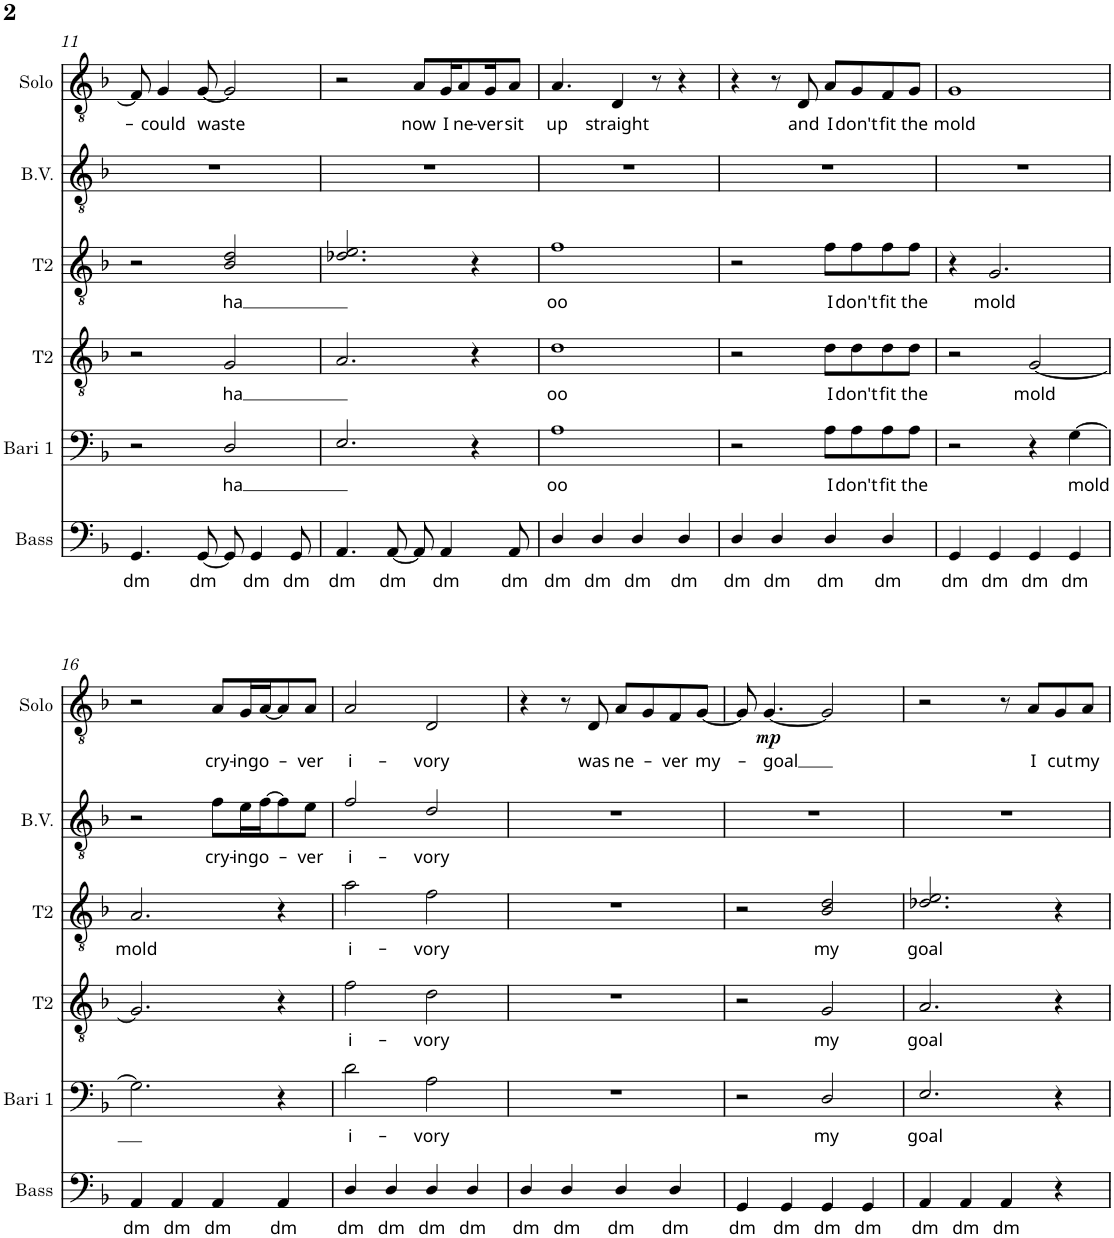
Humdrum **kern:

**kern	**text	**kern	**text	**kern	**text	**kern	**text	**kern	**text	**kern	**text	**dynam
*part6	*part6	*part5	*part5	*part4	*part4	*part3	*part3	*part2	*part2	*part1	*part1	*part1
*staff6	*staff6	*staff5	*staff5	*staff4	*staff4	*staff3	*staff3	*staff2	*staff2	*staff1	*staff1	*staff1
*I"Bass Guitar	*	*I"Baritone 1	*	*I"Tenor 2	*	*I"Tenor 1	*	*I"Backing Vocals	*	*I"Solo	*	*
*I'Bass	*	*I'Bari 1	*	*I'T2	*	*I'T2	*	*I'B.V.	*	*I'Solo	*	*
!!LO:PB:g=z
*clefF4	*	*clefF4	*	*clefGv2	*	*clefGv2	*	*clefGv2	*	*clefGv2	*	*
*Trd7c12	*	*	*	*	*	*	*	*	*	*	*	*
*k[b-]	*	*k[b-]	*	*k[b-]	*	*k[b-]	*	*k[b-]	*	*k[b-]	*	*
*M4/4	*	*M4/4	*	*M4/4	*	*M4/4	*	*M4/4	*	*M4/4	*	*
=11	=11	=11	=11	=11	=11	=11	=11	=11	=11	=11	=11	=11
!	!LO:LY:b	!	!	!	!	!	!	!	!	!	!	!
4.GG/	dm	2r	.	2r	.	2r	.	1r	.	8F/]	.	.
!	!	!	!	!	!	!	!	!	!	!	!LO:LY:b	!
.	.	.	.	.	.	.	.	.	.	4G/	-could	.
!	!LO:LY:b	!	!	!	!	!	!	!	!	!	!LO:LY:b	!
[8GG/	dm	.	.	.	.	.	.	.	.	[8G/	waste	.
!	!	!	!LO:LY:b	!	!LO:LY:b	!	!LO:LY:b	!	!	!	!	!
8GG/]	.	2D/	ha	2G/	ha	2B-/ 2d/	ha	.	.	2G/]	.	.
!	!LO:LY:b	!	!	!	!	!	!	!	!	!	!	!
4GG/	dm	.	.	.	.	.	.	.	.	.	.	.
!	!LO:LY:b	!	!	!	!	!	!	!	!	!	!	!
8GG/	dm	.	.	.	.	.	.	.	.	.	.	.
=12	=12	=12	=12	=12	=12	=12	=12	=12	=12	=12	=12	=12
!	!LO:LY:b	!	!	!	!	!	!	!	!	!	!	!
4.AA/	dm	2.E/	.	2.A/	.	2.d-X/ 2.e/	.	1r	.	2r	.	.
!	!LO:LY:b	!	!	!	!	!	!	!	!	!	!	!
[8AA/	dm	.	.	.	.	.	.	.	.	.	.	.
!	!	!	!	!	!	!	!	!	!	!	!LO:LY:b	!
8AA/]	.	.	.	.	.	.	.	.	.	8A/L	now	.
!	!LO:LY:b	!	!	!	!	!	!	!	!	!	!LO:LY:b	!
4AA/	dm	.	.	.	.	.	.	.	.	16G/K	I	.
!	!	!	!	!	!	!	!	!	!	!	!LO:LY:b	!
.	.	.	.	.	.	.	.	.	.	8A/	ne-	.
.	.	4r	.	4r	.	4r	.	.	.	.	.	.
!	!	!	!	!	!	!	!	!	!	!	!LO:LY:b	!
.	.	.	.	.	.	.	.	.	.	16G/K	-ver	.
!	!LO:LY:b	!	!	!	!	!	!	!	!	!	!LO:LY:b	!
8AA/	dm	.	.	.	.	.	.	.	.	8A/J	sit	.
=13	=13	=13	=13	=13	=13	=13	=13	=13	=13	=13	=13	=13
!	!LO:LY:b	!	!LO:LY:b	!	!LO:LY:b	!	!LO:LY:b	!	!	!	!LO:LY:b	!
4D/	dm	1A	oo	1d	oo	1f	oo	1r	.	4.A/	up	.
!	!LO:LY:b	!	!	!	!	!	!	!	!	!	!	!
4D/	dm	.	.	.	.	.	.	.	.	.	.	.
!	!	!	!	!	!	!	!	!	!	!	!LO:LY:b	!
.	.	.	.	.	.	.	.	.	.	4D/	straight	.
!	!LO:LY:b	!	!	!	!	!	!	!	!	!	!	!
4D/	dm	.	.	.	.	.	.	.	.	.	.	.
.	.	.	.	.	.	.	.	.	.	8r	.	.
!	!LO:LY:b	!	!	!	!	!	!	!	!	!	!	!
4D/	dm	.	.	.	.	.	.	.	.	4r	.	.
=14	=14	=14	=14	=14	=14	=14	=14	=14	=14	=14	=14	=14
!	!LO:LY:b	!	!	!	!	!	!	!	!	!	!	!
4D/	dm	2r	.	2r	.	2r	.	1r	.	4r	.	.
!	!LO:LY:b	!	!	!	!	!	!	!	!	!	!	!
4D/	dm	.	.	.	.	.	.	.	.	8r	.	.
!	!	!	!	!	!	!	!	!	!	!	!LO:LY:b	!
.	.	.	.	.	.	.	.	.	.	8D/	and	.
!	!LO:LY:b	!	!LO:LY:b	!	!LO:LY:b	!	!LO:LY:b	!	!	!	!LO:LY:b	!
4D/	dm	8A\L	I	8d\L	I	8f\L	I	.	.	8A/L	I	.
!	!	!	!LO:LY:b	!	!LO:LY:b	!	!LO:LY:b	!	!	!	!LO:LY:b	!
.	.	8A\	don't	8d\	don't	8f\	don't	.	.	8G/	don't	.
!	!LO:LY:b	!	!LO:LY:b	!	!LO:LY:b	!	!LO:LY:b	!	!	!	!LO:LY:b	!
4D/	dm	8A\	fit	8d\	fit	8f\	fit	.	.	8F/	fit	.
!	!	!	!LO:LY:b	!	!LO:LY:b	!	!LO:LY:b	!	!	!	!LO:LY:b	!
.	.	8A\J	the	8d\J	the	8f\J	the	.	.	8G/J	the	.
=15	=15	=15	=15	=15	=15	=15	=15	=15	=15	=15	=15	=15
!	!LO:LY:b	!	!	!	!	!	!	!	!	!	!LO:LY:b	!
4GG/	dm	2r	.	2r	.	4r	.	1r	.	1G	mold	.
!	!LO:LY:b	!	!	!	!	!	!LO:LY:b	!	!	!	!	!
4GG/	dm	.	.	.	.	2.G/	mold	.	.	.	.	.
!	!LO:LY:b	!	!	!	!LO:LY:b	!	!	!	!	!	!	!
4GG/	dm	4r	.	[2G/	mold	.	.	.	.	.	.	.
!	!LO:LY:b	!	!LO:LY:b	!	!	!	!	!	!	!	!	!
4GG/	dm	[4G\	mold	.	.	.	.	.	.	.	.	.
!!LO:LB:g=z
=16	=16	=16	=16	=16	=16	=16	=16	=16	=16	=16	=16	=16
!	!LO:LY:b	!	!	!	!	!	!LO:LY:b	!	!	!	!	!
4AA/	dm	2.G\]	.	2.G/]	.	2.A/	mold	2r	.	2r	.	.
!	!LO:LY:b	!	!	!	!	!	!	!	!	!	!	!
4AA/	dm	.	.	.	.	.	.	.	.	.	.	.
!	!LO:LY:b	!	!	!	!	!	!	!	!LO:LY:b	!	!LO:LY:b	!
4AA/	dm	.	.	.	.	.	.	8f\L	cry-	8A/L	cry-	.
!	!	!	!	!	!	!	!	!	!LO:LY:b	!	!LO:LY:b	!
.	.	.	.	.	.	.	.	16e\L	-ing	16G/L	-ing	.
!	!	!	!	!	!	!	!	!	!LO:LY:b	!	!LO:LY:b	!
.	.	.	.	.	.	.	.	[16f\J	o-	[16A/J	o-	.
!	!LO:LY:b	!	!	!	!	!	!	!	!	!	!	!
4AA/	dm	4r	.	4r	.	4r	.	8f\]	.	8A/]	.	.
!	!	!	!	!	!	!	!	!	!LO:LY:b	!	!LO:LY:b	!
.	.	.	.	.	.	.	.	8e\J	-ver	8A/J	-ver	.
=17	=17	=17	=17	=17	=17	=17	=17	=17	=17	=17	=17	=17
!	!LO:LY:b	!	!LO:LY:b	!	!LO:LY:b	!	!LO:LY:b	!	!LO:LY:b	!	!LO:LY:b	!
4D/	dm	2d\	i-	2f\	i-	2a\	i-	2f/	i-	2A/	i-	.
!	!LO:LY:b	!	!	!	!	!	!	!	!	!	!	!
4D/	dm	.	.	.	.	.	.	.	.	.	.	.
!	!LO:LY:b	!	!LO:LY:b	!	!LO:LY:b	!	!LO:LY:b	!	!LO:LY:b	!	!LO:LY:b	!
4D/	dm	2A\	-vory	2d\	-vory	2f\	-vory	2d/	-vory	2D/	-vory	.
!	!LO:LY:b	!	!	!	!	!	!	!	!	!	!	!
4D/	dm	.	.	.	.	.	.	.	.	.	.	.
=18	=18	=18	=18	=18	=18	=18	=18	=18	=18	=18	=18	=18
!	!LO:LY:b	!	!	!	!	!	!	!	!	!	!	!
4D/	dm	1r	.	1r	.	1r	.	1r	.	4r	.	.
!	!LO:LY:b	!	!	!	!	!	!	!	!	!	!	!
4D/	dm	.	.	.	.	.	.	.	.	8r	.	.
!	!	!	!	!	!	!	!	!	!	!	!LO:LY:b	!
.	.	.	.	.	.	.	.	.	.	8D/	was	.
!	!LO:LY:b	!	!	!	!	!	!	!	!	!	!LO:LY:b	!
4D/	dm	.	.	.	.	.	.	.	.	8A/L	ne-	.
.	.	.	.	.	.	.	.	.	.	8G/	.	.
!	!LO:LY:b	!	!	!	!	!	!	!	!	!	!LO:LY:b	!
4D/	dm	.	.	.	.	.	.	.	.	8F/	-ver	.
!	!	!	!	!	!	!	!	!	!	!	!LO:LY:b	!
.	.	.	.	.	.	.	.	.	.	[8G/J	my-	.
=19	=19	=19	=19	=19	=19	=19	=19	=19	=19	=19	=19	=19
!	!LO:LY:b	!	!	!	!	!	!	!	!	!	!	!
4GG/	dm	2r	.	2r	.	2r	.	1r	.	8G/]	.	.
!	!	!	!	!	!	!	!	!	!	!	!LO:LY:b	!LO:DY:b
.	.	.	.	.	.	.	.	.	.	[4.G/	-goal	mp
!	!LO:LY:b	!	!	!	!	!	!	!	!	!	!	!
4GG/	dm	.	.	.	.	.	.	.	.	.	.	.
!	!LO:LY:b	!	!LO:LY:b	!	!LO:LY:b	!	!LO:LY:b	!	!	!	!	!
4GG/	dm	2D/	my	2G/	my	2B-/ 2d/	my	.	.	2G/]	.	.
!	!LO:LY:b	!	!	!	!	!	!	!	!	!	!	!
4GG/	dm	.	.	.	.	.	.	.	.	.	.	.
=20	=20	=20	=20	=20	=20	=20	=20	=20	=20	=20	=20	=20
!	!LO:LY:b	!	!LO:LY:b	!	!LO:LY:b	!	!LO:LY:b	!	!	!	!	!
4AA/	dm	2.E/	goal	2.A/	goal	2.d-X/ 2.e/	goal	1r	.	2r	.	.
!	!LO:LY:b	!	!	!	!	!	!	!	!	!	!	!
4AA/	dm	.	.	.	.	.	.	.	.	.	.	.
!	!LO:LY:b	!	!	!	!	!	!	!	!	!	!	!
4AA/	dm	.	.	.	.	.	.	.	.	8r	.	.
!	!	!	!	!	!	!	!	!	!	!	!LO:LY:b	!
.	.	.	.	.	.	.	.	.	.	8A/L	I	.
!	!	!	!	!	!	!	!	!	!	!	!LO:LY:b	!
4r	.	4r	.	4r	.	4r	.	.	.	8G/	cut	.
!	!	!	!	!	!	!	!	!	!	!	!LO:LY:b	!
.	.	.	.	.	.	.	.	.	.	8A/J	my	.
=	=	=	=	=	=	=	=	=	=	=	=	=
*-	*-	*-	*-	*-	*-	*-	*-	*-	*-	*-	*-	*-
